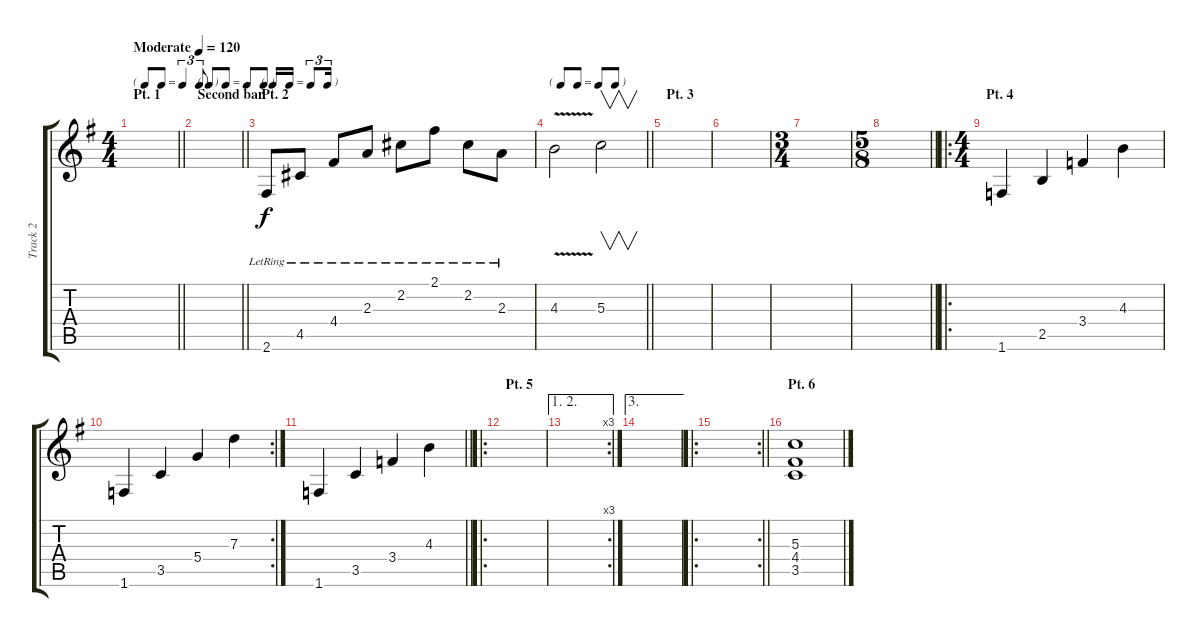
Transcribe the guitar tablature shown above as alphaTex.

\track ("Track 2" "Track 2") {instrument acousticguitarsteel}
\staff {score tabs}
\tuning (E4 B3 G3 D3 A2 E2) {hide}
\ts (4 4)
\tf triplet8th
\section ("" "Pt. 1")
\tempo (120 "Moderate")
\clef g2
\barLineRight lightlight
\ks g
|
\tf none
\section ("" "Second bar")
\barLineRight lightlight
|
\tf triplet16th
\section ("" "Pt. 2")
2.6{lr}.8{volume 14 instrument acousticguitarsteel} 4.5{lr}.8 4.4{lr}.8 2.3{lr}.8 2.2{lr}.8 2.1{lr}.8 2.2{lr}.8 2.3{lr}.8 |
\tf none
\barLineRight lightlight
4.3{v}.2 5.3.2{v} |
\section ("" "Pt. 3")
|
|
\ts (3 4)
|
\ts (5 8)
\barLineRight lightlight
|
\ro
\ts (4 4)
\section ("" "Pt. 4")
1.6.4 2.5.4 3.4.4 4.3.4 |
\rc 2
1.6.4 3.5.4 5.4.4 7.3.4 |
\barLineRight lightlight
1.6.4 3.5.4 3.4.4 4.3.4 |
\ro
\section ("" "Pt. 5")
|
\ae (1 2)
\rc 3
|
\ae 3
|
\ro
\rc 2
\barLineRight lightlight
|
\section ("" "Pt. 6")
(5.3 4.4 3.5).1
